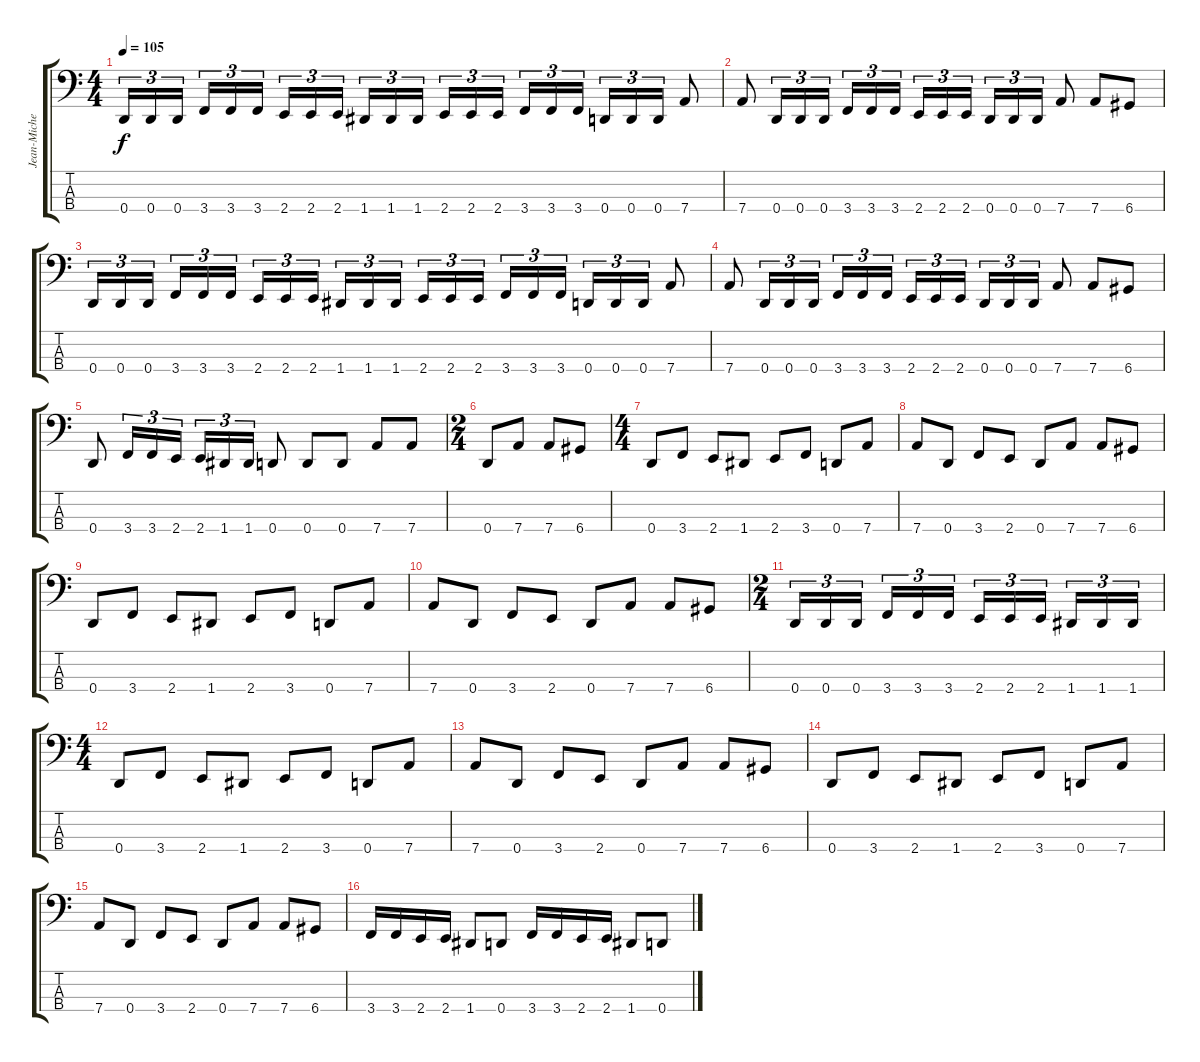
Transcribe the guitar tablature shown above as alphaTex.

\track ("Jean-Michel Labadie" "Jean-Miche") {instrument electricbasspick}
\staff {score tabs}
\tuning (G2 D2 A1 D1) {hide}
\ts (4 4)
\tempo 105
\clef f4
\ks c
0.4.16{tu (3 2) dy f instrument electricbasspick} 0.4.16{tu (3 2)} 0.4.16{tu (3 2)} 3.4.16{tu (3 2)} 3.4.16{tu (3 2)} 3.4.16{tu (3 2)} 2.4.16{tu (3 2)} 2.4.16{tu (3 2)} 2.4.16{tu (3 2)} 1.4.16{tu (3 2)} 1.4.16{tu (3 2)} 1.4.16{tu (3 2)} 2.4.16{tu (3 2)} 2.4.16{tu (3 2)} 2.4.16{tu (3 2)} 3.4.16{tu (3 2)} 3.4.16{tu (3 2)} 3.4.16{tu (3 2)} 0.4.16{tu (3 2)} 0.4.16{tu (3 2)} 0.4.16{tu (3 2)} 7.4.8 |
7.4.8 0.4.16{tu (3 2)} 0.4.16{tu (3 2)} 0.4.16{tu (3 2)} 3.4.16{tu (3 2)} 3.4.16{tu (3 2)} 3.4.16{tu (3 2)} 2.4.16{tu (3 2)} 2.4.16{tu (3 2)} 2.4.16{tu (3 2)} 0.4.16{tu (3 2)} 0.4.16{tu (3 2)} 0.4.16{tu (3 2)} 7.4.8 7.4.8 6.4.8 |
0.4.16{tu (3 2)} 0.4.16{tu (3 2)} 0.4.16{tu (3 2)} 3.4.16{tu (3 2)} 3.4.16{tu (3 2)} 3.4.16{tu (3 2)} 2.4.16{tu (3 2)} 2.4.16{tu (3 2)} 2.4.16{tu (3 2)} 1.4.16{tu (3 2)} 1.4.16{tu (3 2)} 1.4.16{tu (3 2)} 2.4.16{tu (3 2)} 2.4.16{tu (3 2)} 2.4.16{tu (3 2)} 3.4.16{tu (3 2)} 3.4.16{tu (3 2)} 3.4.16{tu (3 2)} 0.4.16{tu (3 2)} 0.4.16{tu (3 2)} 0.4.16{tu (3 2)} 7.4.8 |
7.4.8 0.4.16{tu (3 2)} 0.4.16{tu (3 2)} 0.4.16{tu (3 2)} 3.4.16{tu (3 2)} 3.4.16{tu (3 2)} 3.4.16{tu (3 2)} 2.4.16{tu (3 2)} 2.4.16{tu (3 2)} 2.4.16{tu (3 2)} 0.4.16{tu (3 2)} 0.4.16{tu (3 2)} 0.4.16{tu (3 2)} 7.4.8 7.4.8 6.4.8 |
0.4.8 3.4.16{tu (3 2)} 3.4.16{tu (3 2)} 2.4.16{tu (3 2)} 2.4.16{tu (3 2)} 1.4.16{tu (3 2)} 1.4.16{tu (3 2)} 0.4.8 0.4.8 0.4.8 7.4.8 7.4.8 |
\ts (2 4)
0.4.8 7.4.8 7.4.8 6.4.8 |
\ts (4 4)
0.4.8 3.4.8 2.4.8 1.4.8 2.4.8 3.4.8 0.4.8 7.4.8 |
7.4.8 0.4.8 3.4.8 2.4.8 0.4.8 7.4.8 7.4.8 6.4.8 |
0.4.8 3.4.8 2.4.8 1.4.8 2.4.8 3.4.8 0.4.8 7.4.8 |
7.4.8 0.4.8 3.4.8 2.4.8 0.4.8 7.4.8 7.4.8 6.4.8 |
\ts (2 4)
0.4.16{tu (3 2)} 0.4.16{tu (3 2)} 0.4.16{tu (3 2)} 3.4.16{tu (3 2)} 3.4.16{tu (3 2)} 3.4.16{tu (3 2)} 2.4.16{tu (3 2)} 2.4.16{tu (3 2)} 2.4.16{tu (3 2)} 1.4.16{tu (3 2)} 1.4.16{tu (3 2)} 1.4.16{tu (3 2)} |
\ts (4 4)
0.4.8 3.4.8 2.4.8 1.4.8 2.4.8 3.4.8 0.4.8 7.4.8 |
7.4.8 0.4.8 3.4.8 2.4.8 0.4.8 7.4.8 7.4.8 6.4.8 |
0.4.8 3.4.8 2.4.8 1.4.8 2.4.8 3.4.8 0.4.8 7.4.8 |
7.4.8 0.4.8 3.4.8 2.4.8 0.4.8 7.4.8 7.4.8 6.4.8 |
3.4.16 3.4.16 2.4.16 2.4.16 1.4.8 0.4.8 3.4.16 3.4.16 2.4.16 2.4.16 1.4.8 0.4.8
